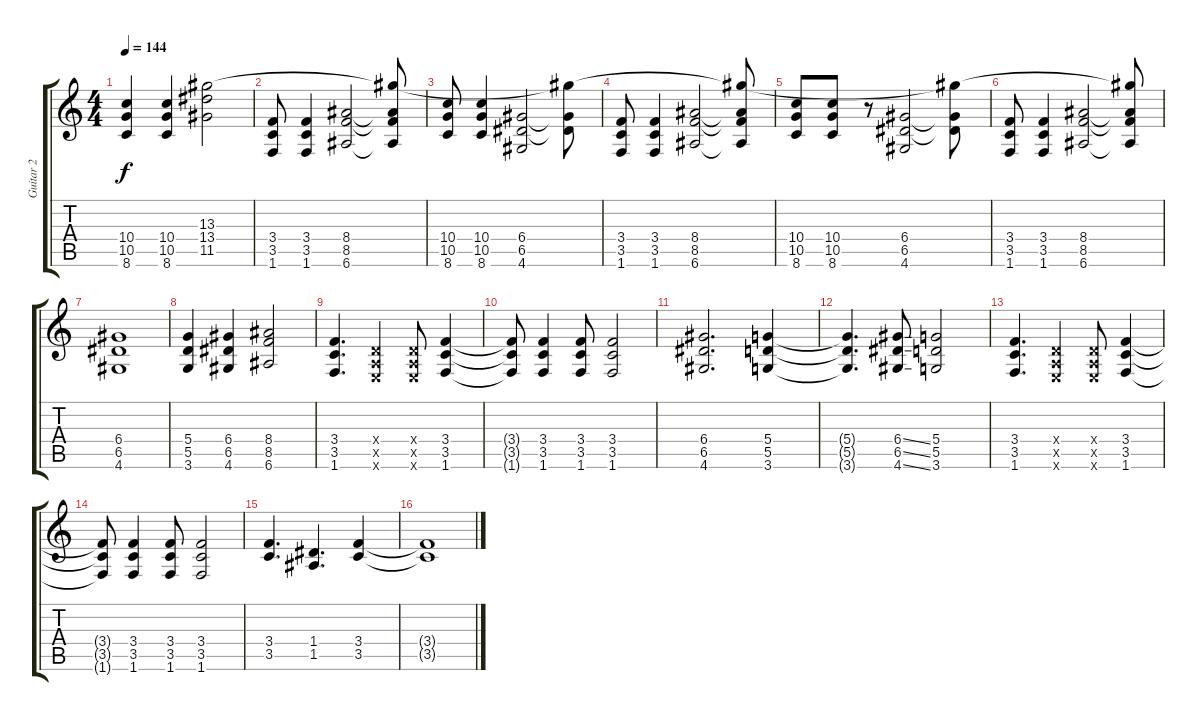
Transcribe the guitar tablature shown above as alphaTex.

\track ("Guitar 2" "Guitar 2") {instrument overdrivenguitar}
\staff {score tabs}
\tuning (E4 B3 G3 D3 A2 E2) {hide}
\ts (4 4)
\tempo 144
\clef g2
\ks c
(10.4 10.5 8.6).4{dy f} (10.4 10.5 8.6).4 (13.3 13.4 11.5).2 |
(3.4 3.5 1.6).8 (3.4 3.5 1.6).4 (8.4 8.5 6.6).2 (13.3{t} 8.4{t} 8.5{t} 6.6{t}).8 |
(10.4 10.5 8.6).8 (10.4 10.5 8.6).4 (6.4 6.5 4.6).2 (13.3{t} 6.4{t} 6.5{t}).8 |
(3.4 3.5 1.6).8 (3.4 3.5 1.6).4 (8.4 8.5 6.6).2 (13.3{t} 8.4{t} 8.5{t} 6.6{t}).8 |
(10.4 10.5 8.6).8 (10.4 10.5 8.6).8 r.8 (6.4 6.5 4.6).2 (13.3{t} 6.4{t} 6.5{t}).8 |
(3.4 3.5 1.6).8 (3.4 3.5 1.6).4 (8.4 8.5 6.6).2 (13.3{t} 8.4{t} 8.5{t} 6.6{t}).8 |
(6.4 6.5 4.6).1 |
(5.4 5.5 3.6).4 (6.4 6.5 4.6).4 (8.4 8.5 6.6).2 |
(3.4 3.5 1.6).4{d} (0.4{x} 0.5{x} 0.6{x}).4 (0.4{x} 0.5{x} 0.6{x}).8 (3.4 3.5 1.6).4 |
(3.4{t} 3.5{t} 1.6{t}).8 (3.4 3.5 1.6).4 (3.4 3.5 1.6).8 (3.4 3.5 1.6).2 |
(6.4 6.5 4.6).2{d} (5.4 5.5 3.6).4 |
(5.4{t} 5.5{t} 3.6{t}).4{d} (6.4{ss} 6.5{ss} 4.6{ss}).8 (5.4 5.5 3.6).2 |
(3.4 3.5 1.6).4{d} (0.4{x} 0.5{x} 0.6{x}).4 (0.4{x} 0.5{x} 0.6{x}).8 (3.4 3.5 1.6).4 |
(3.4{t} 3.5{t} 1.6{t}).8 (3.4 3.5 1.6).4 (3.4 3.5 1.6).8 (3.4 3.5 1.6).2 |
(3.4 3.5).4{d} (1.4 1.5).4{d} (3.4 3.5).4 |
(3.4{t} 3.5{t}).1
